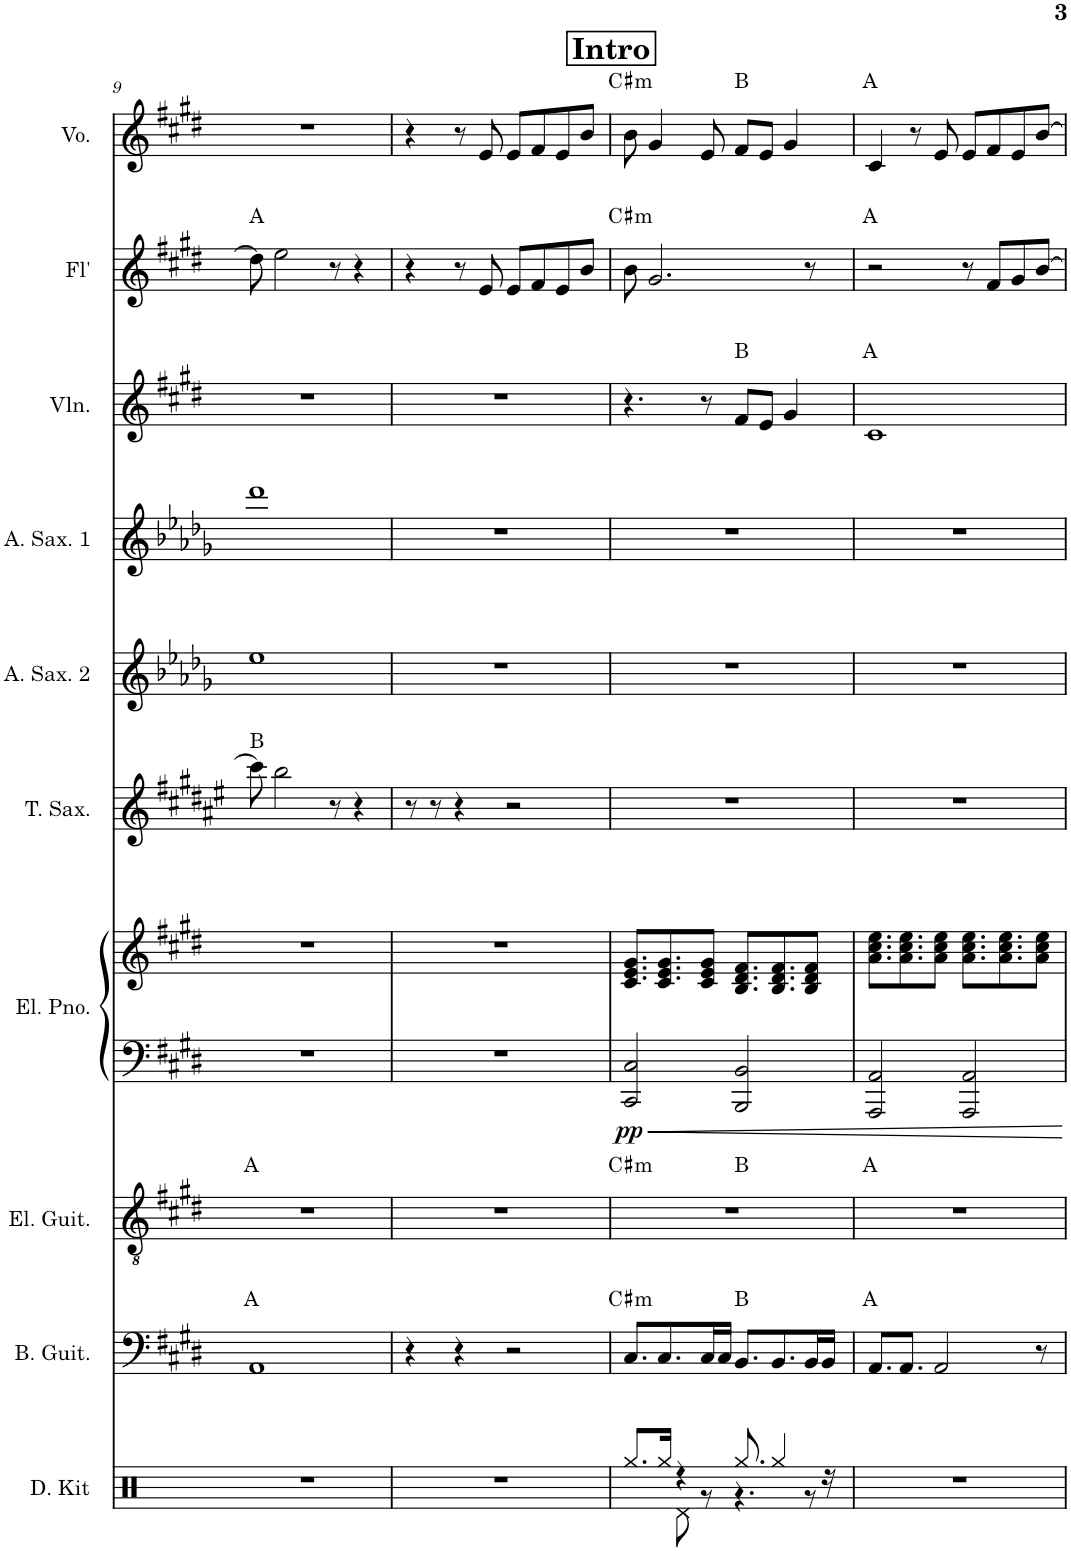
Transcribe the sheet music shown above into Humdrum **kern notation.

**kern	**kern	**harte	**kern	**harte	**kern	**kern	**dynam	**kern	**harte	**kern	**kern	**kern	**harte	**kern	**harte	**kern	**harte
*part10	*part9	*part9	*part8	*part8	*part7	*part7	*part7	*part6	*part6	*part5	*part4	*part3	*part3	*part2	*part2	*part1	*part1
*staff11	*staff10	*	*staff9	*	*staff8	*staff7	*staff7/8	*staff6	*	*staff5	*staff4	*staff3	*	*staff2	*	*staff1	*
*I"Drum Kit	*I"Bass Guitar	*	*I"Electric Guitar	*	*I"Electric Piano	*	*	*I"Tenor Saxophone	*	*I"Alto Saxophone 2	*I"Alto Saxophone 1	*I"Violin	*	*I"Flute	*	*I"Voice	*
*I'D. Kit	*I'B. Guit.	*	*I'El. Guit.	*	*I'El. Pno.	*	*	*I'T. Sax.	*	*I'A. Sax. 2	*I'A. Sax. 1	*I'Vln.	*	*I'Fl'	*	*I'Vo.	*
!!LO:PB:g=z
*clefX	*clefF4	*	*clefGv2	*	*clefF4	*clefG2	*	*clefG2	*	*clefG2	*clefG2	*clefG2	*	*clefG2	*	*clefG2	*
*	*Trd7c12	*	*	*	*	*	*	*Trd8c14	*	*Trd5c9	*Trd5c9	*	*	*	*	*	*
*k[]	*k[f#c#g#d#]	*	*k[f#c#g#d#]	*	*k[f#c#g#d#]	*k[f#c#g#d#]	*	*k[f#c#g#d#a#e#]	*	*k[b-e-a-d-g-]	*k[b-e-a-d-g-]	*k[f#c#g#d#]	*	*k[f#c#g#d#]	*	*k[f#c#g#d#]	*
*M4/4	*M4/4	*	*M4/4	*	*M4/4	*M4/4	*	*M4/4	*	*M4/4	*M4/4	*M4/4	*	*M4/4	*	*M4/4	*
=9	=9	=9	=9	=9	=9	=9	=9	=9	=9	=9	=9	=9	=9	=9	=9	=9	=9
1r	1AA	A:maj	1r	A:maj	1r	1r	.	8ccc#\]	B:maj	1ee-	1ddd-	1r	.	8dd#\]	A:maj	1r	.
.	.	.	.	.	.	.	.	2bb\	.	.	.	.	.	2ee\	.	.	.
.	.	.	.	.	.	.	.	8r	.	.	.	.	.	8r	.	.	.
.	.	.	.	.	.	.	.	4r	.	.	.	.	.	4r	.	.	.
=10	=10	=10	=10	=10	=10	=10	=10	=10	=10	=10	=10	=10	=10	=10	=10	=10	=10
1r	4r	.	1r	.	1r	1r	.	8r	.	1r	1r	1r	.	4r	.	4r	.
.	.	.	.	.	.	.	.	8r	.	.	.	.	.	.	.	.	.
.	4r	.	.	.	.	.	.	4r	.	.	.	.	.	8r	.	8r	.
.	.	.	.	.	.	.	.	.	.	.	.	.	.	8e/	.	8e/	.
.	2r	.	.	.	.	.	.	2r	.	.	.	.	.	8e/L	.	8e/L	.
.	.	.	.	.	.	.	.	.	.	.	.	.	.	8f#/	.	8f#/	.
.	.	.	.	.	.	.	.	.	.	.	.	.	.	8e/	.	8e/	.
.	.	.	.	.	.	.	.	.	.	.	.	.	.	8b/J	.	8b/J	.
!!LO:REH:place=s1:a:B:cj:fs=14:t=Intro
=11	=11	=11	=11	=11	=11	=11	=11	=11	=11	=11	=11	=11	=11	=11	=11	=11	=11
*^	*	*	*	*	*	*	*	*	*	*	*	*	*	*	*	*	*
!	!	!	!LO:H:kt=m	!	!LO:H:kt=m	!	!	!LO:DY:b=2	!	!	!	!	!	!	!	!LO:H:kt=m	!	!LO:H:kt=m
*	*	*	*	*^	*	*	*	*	*	*	*	*	*	*	*	*	*	*
8.Rgg/L	4ryy	8.C#/L	C#:min	1r	2ryy	C#:min	2CC#/ 2C#/	8.c#/ 8.e/ 8.g#/L	pp	1r	.	1r	1r	4.r	.	8b\	C#:min	8b\	C#:min
.	.	.	.	.	.	.	.	.	.	.	.	.	.	.	.	2.g#/	.	4g#/	.
16Rgg/Jk	.	8.C#/	.	.	.	.	.	8.c#/ 8.e/ 8.g#/	.	.	.	.	.	.	.	.	.	.	.
4r	8Rd\	.	.	.	.	.	.	.	.	.	.	.	.	.	.	.	.	.	.
.	8r	16C#/L	.	.	.	.	.	8c#/ 8e/ 8g#/J	.	.	.	.	.	8r	.	.	.	8e/	.
.	.	16C#/JJ	.	.	.	.	.	.	.	.	.	.	.	.	.	.	.	.	.
8.Rgg/	4.r	8.BB/L	B:maj	.	2ryy	B:maj	2BBB/ 2BB/	8.B/ 8.d#/ 8.f#/L	.	.	.	.	.	8f#/L	B:maj	.	.	8f#/L	B:maj
.	.	.	.	.	.	.	.	.	.	.	.	.	.	8e/J	.	.	.	8e/J	.
4Rgg/	.	8.BB/	.	.	.	.	.	8.B/ 8.d#/ 8.f#/	.	.	.	.	.	.	.	.	.	.	.
.	.	.	.	.	.	.	.	.	.	.	.	.	.	4g#/	.	.	.	4g#/	.
.	8r	16BB/L	.	.	.	.	.	8B/ 8d#/ 8f#/J	.	.	.	.	.	.	.	8r	.	.	.
16r	.	16BB/JJ	.	.	.	.	.	.	.	.	.	.	.	.	.	.	.	.	.
*v	*v	*	*	*v	*v	*	*	*	*	*	*	*	*	*	*	*	*	*	*
=12	=12	=12	=12	=12	=12	=12	=12	=12	=12	=12	=12	=12	=12	=12	=12	=12	=12
1r	8.AA/L	A:maj	1r	A:maj	2AAA/ 2AA/	8.a\ 8.cc#\ 8.ee\L	.	1r	.	1r	1r	1c#	A:maj	2r	A:maj	4c#/	A:maj
.	8.AA/J	.	.	.	.	8.a\ 8.cc#\ 8.ee\	.	.	.	.	.	.	.	.	.	.	.
.	.	.	.	.	.	.	.	.	.	.	.	.	.	.	.	8r	.
.	2AA/	.	.	.	.	8a\ 8cc#\ 8ee\J	.	.	.	.	.	.	.	.	.	8e/	.
.	.	.	.	.	2AAA/ 2AA/	8.a\ 8.cc#\ 8.ee\L	.	.	.	.	.	.	.	8r	.	8e/L	.
.	.	.	.	.	.	.	.	.	.	.	.	.	.	8f#/L	.	8f#/	.
.	.	.	.	.	.	8.a\ 8.cc#\ 8.ee\	.	.	.	.	.	.	.	.	.	.	.
.	.	.	.	.	.	.	.	.	.	.	.	.	.	8g#/	.	8e/	.
.	8r	.	.	.	.	8a\ 8cc#\ 8ee\J	.	.	.	.	.	.	.	[8b/J	.	[8b/J	.
=	=	=	=	=	=	=	=	=	=	=	=	=	=	=	=	=	=
*-	*-	*-	*-	*-	*-	*-	*-	*-	*-	*-	*-	*-	*-	*-	*-	*-	*-
